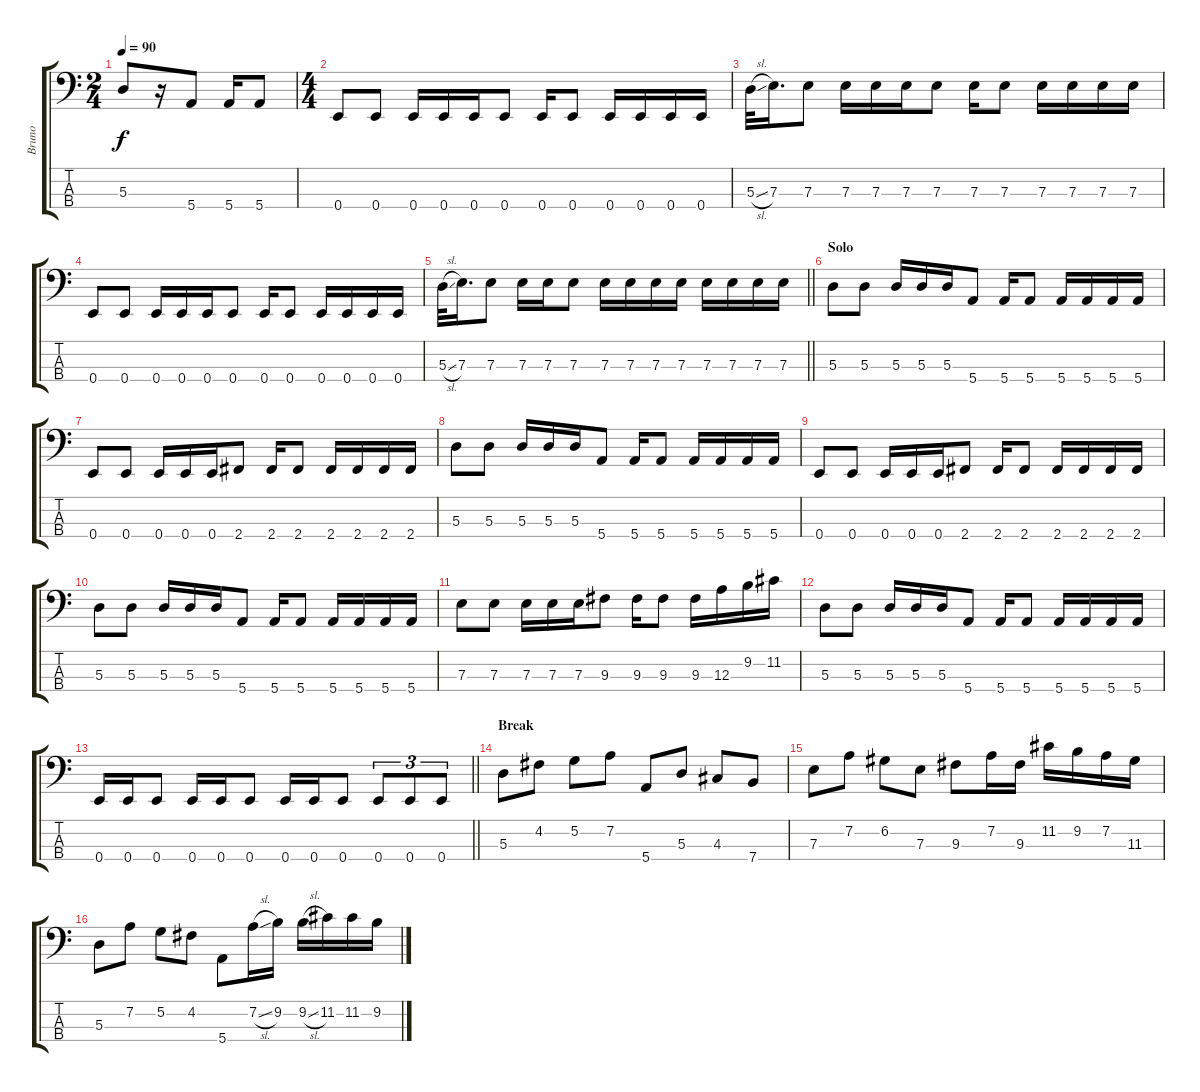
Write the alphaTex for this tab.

\track ("Bruno" "Bruno") {instrument electricbasspick}
\staff {score tabs}
\tuning (G2 D2 A1 E1) {hide}
\ts (2 4)
\tempo 90
\clef f4
\ks c
5.3.8{dy f} r.16 5.4.8 5.4.16 5.4.8 |
\ts (4 4)
0.4.8 0.4.8 0.4.16 0.4.16 0.4.16 0.4.8 0.4.16 0.4.8 0.4.16 0.4.16 0.4.16 0.4.16 |
5.3{sl}.32 7.3.16{d} 7.3.8 7.3.16 7.3.16 7.3.16 7.3.8 7.3.16 7.3.8 7.3.16 7.3.16 7.3.16 7.3.16 |
0.4.8 0.4.8 0.4.16 0.4.16 0.4.16 0.4.8 0.4.16 0.4.8 0.4.16 0.4.16 0.4.16 0.4.16 |
\barLineRight lightlight
5.3{sl}.32 7.3.16{d} 7.3.8 7.3.16 7.3.16 7.3.8 7.3.16 7.3.16 7.3.16 7.3.16 7.3.16 7.3.16 7.3.16 7.3.16 |
\section ("" "Solo")
5.3.8 5.3.8 5.3.16 5.3.16 5.3.16 5.4.8 5.4.16 5.4.8 5.4.16 5.4.16 5.4.16 5.4.16 |
0.4.8 0.4.8 0.4.16 0.4.16 0.4.16 2.4.8 2.4.16 2.4.8 2.4.16 2.4.16 2.4.16 2.4.16 |
5.3.8 5.3.8 5.3.16 5.3.16 5.3.16 5.4.8 5.4.16 5.4.8 5.4.16 5.4.16 5.4.16 5.4.16 |
0.4.8 0.4.8 0.4.16 0.4.16 0.4.16 2.4.8 2.4.16 2.4.8 2.4.16 2.4.16 2.4.16 2.4.16 |
5.3.8 5.3.8 5.3.16 5.3.16 5.3.16 5.4.8 5.4.16 5.4.8 5.4.16 5.4.16 5.4.16 5.4.16 |
7.3.8 7.3.8 7.3.16 7.3.16 7.3.16 9.3.8 9.3.16 9.3.8 9.3.16 12.3.16 9.2.16 11.2.16 |
5.3.8 5.3.8 5.3.16 5.3.16 5.3.16 5.4.8 5.4.16 5.4.8 5.4.16 5.4.16 5.4.16 5.4.16 |
\barLineRight lightlight
0.4.16 0.4.16 0.4.8 0.4.16 0.4.16 0.4.8 0.4.16 0.4.16 0.4.8 0.4.8{tu (3 2)} 0.4.8{tu (3 2)} 0.4.8{tu (3 2)} |
\section ("" "Break")
5.3.8 4.2.8 5.2.8 7.2.8 5.4.8 5.3.8 4.3.8 7.4.8 |
7.3.8 7.2.8 6.2.8 7.3.8 9.3.8 7.2.16 9.3.16 11.2.16 9.2.16 7.2.16 11.3.16 |
5.3.8 7.2.8 5.2.8 4.2.8 5.4.8 7.2{sl}.16 9.2.16 9.2{sl}.16 11.2.16 11.2.16 9.2.16
